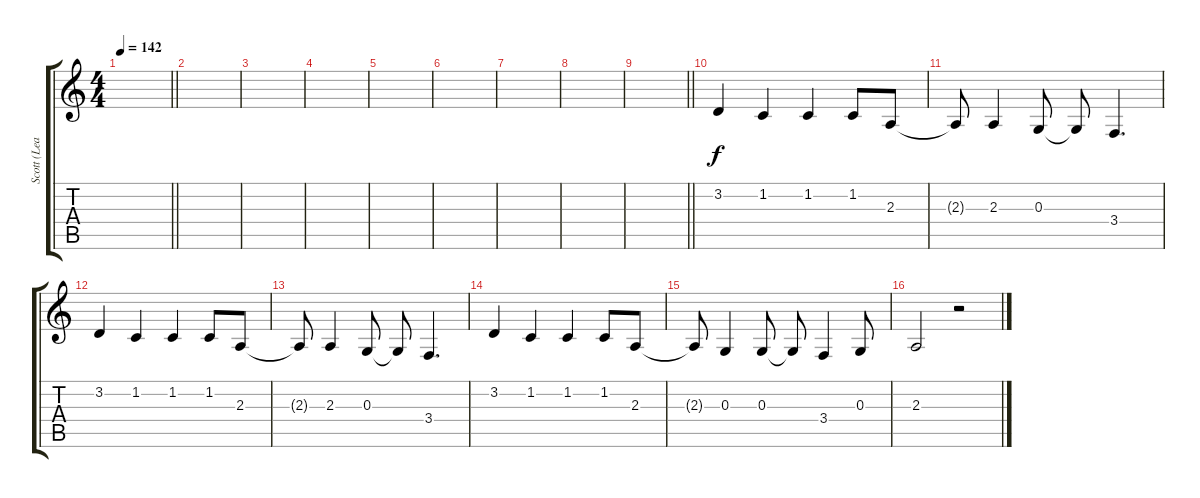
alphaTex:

\track ("Scott (Lead Vocals)" "Scott (Lea") {instrument lead2sawtooth}
\staff {score tabs}
\tuning (E4 B3 G3 D3 A2 E2) {hide}
\ts (4 4)
\tempo 142
\clef g2
\barLineRight lightlight
\ks c
|
|
|
|
|
|
|
|
\barLineRight lightlight
|
3.2.4 1.2.4 1.2.4 1.2.8 2.3.8 |
2.3{t}.8 2.3.4 0.3.8 0.3{t}.8 3.4.4{d} |
3.2.4 1.2.4 1.2.4 1.2.8 2.3.8 |
2.3{t}.8 2.3.4 0.3.8 0.3{t}.8 3.4.4{d} |
3.2.4 1.2.4 1.2.4 1.2.8 2.3.8 |
2.3{t}.8 0.3.4 0.3.8 0.3{t}.8 3.4.4 0.3.8 |
2.3.2 r.2
